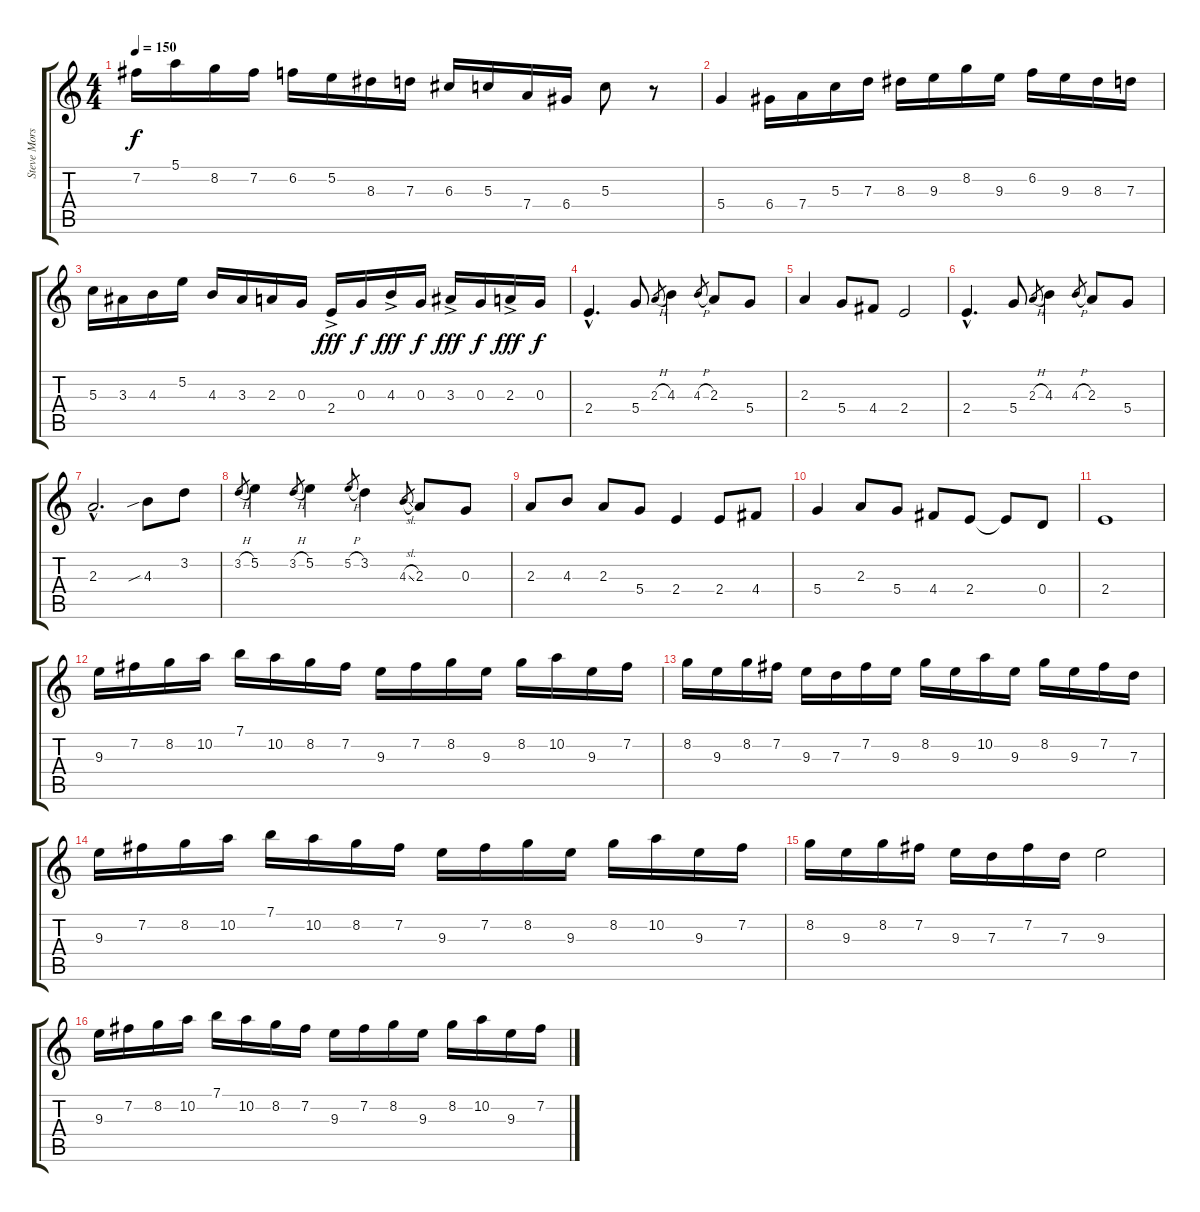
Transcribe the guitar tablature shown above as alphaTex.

\track ("Steve Morse 1" "Steve Mors") {instrument acousticguitarsteel}
\staff {score tabs}
\tuning (E4 B3 G3 D3 A2 E2) {hide}
\ts (4 4)
\tempo 150
\clef g2
\ks c
7.2.16{dy f} 5.1.16 8.2.16 7.2.16 6.2.16 5.2.16 8.3.16 7.3.16 6.3.16 5.3.16 7.4.16 6.4.16 5.3.8 r.8 |
5.4.4 6.4.16 7.4.16 5.3.16 7.3.16 8.3.16 9.3.16 8.2.16 9.3.16 6.2.16 9.3.16 8.3.16 7.3.16 |
5.3.16 3.3.16 4.3.16 5.2.16 4.3.16 3.3.16 2.3.16 0.3.16 2.4{ac}.16{dy fff} 0.3.16{dy f} 4.3{ac}.16{dy fff} 0.3.16{dy f} 3.3{ac}.16{dy fff} 0.3.16{dy f} 2.3{ac}.16{dy fff} 0.3.16{dy f} |
2.4{hac}.4{d} 5.4.8 2.3{h}.8{gr} 4.3.4 4.3{h}.8{gr} 2.3.8 5.4.8 |
2.3.4 5.4.8 4.4.8 2.4.2 |
2.4{hac}.4{d} 5.4.8 2.3{h}.8{gr} 4.3.4 4.3{h}.8{gr} 2.3.8 5.4.8 |
2.3{hac}.2{d} 4.3{sib}.8 3.2.8 |
3.2{h}.8{gr} 5.2.4 3.2{h}.8{gr} 5.2.4 5.2{h}.8{gr} 3.2.4 4.3{sl}.8{gr} 2.3.8 0.3.8 |
2.3.8 4.3.8 2.3.8 5.4.8 2.4.4 2.4.8 4.4.8 |
5.4.4 2.3.8 5.4.8 4.4.8 2.4.8 2.4{t}.8 0.4.8 |
2.4.1 |
9.3.16 7.2.16 8.2.16 10.2.16 7.1.16 10.2.16 8.2.16 7.2.16 9.3.16 7.2.16 8.2.16 9.3.16 8.2.16 10.2.16 9.3.16 7.2.16 |
8.2.16 9.3.16 8.2.16 7.2.16 9.3.16 7.3.16 7.2.16 9.3.16 8.2.16 9.3.16 10.2.16 9.3.16 8.2.16 9.3.16 7.2.16 7.3.16 |
9.3.16 7.2.16 8.2.16 10.2.16 7.1.16 10.2.16 8.2.16 7.2.16 9.3.16 7.2.16 8.2.16 9.3.16 8.2.16 10.2.16 9.3.16 7.2.16 |
8.2.16 9.3.16 8.2.16 7.2.16 9.3.16 7.3.16 7.2.16 7.3.16 9.3.2 |
9.3.16 7.2.16 8.2.16 10.2.16 7.1.16 10.2.16 8.2.16 7.2.16 9.3.16 7.2.16 8.2.16 9.3.16 8.2.16 10.2.16 9.3.16 7.2.16
